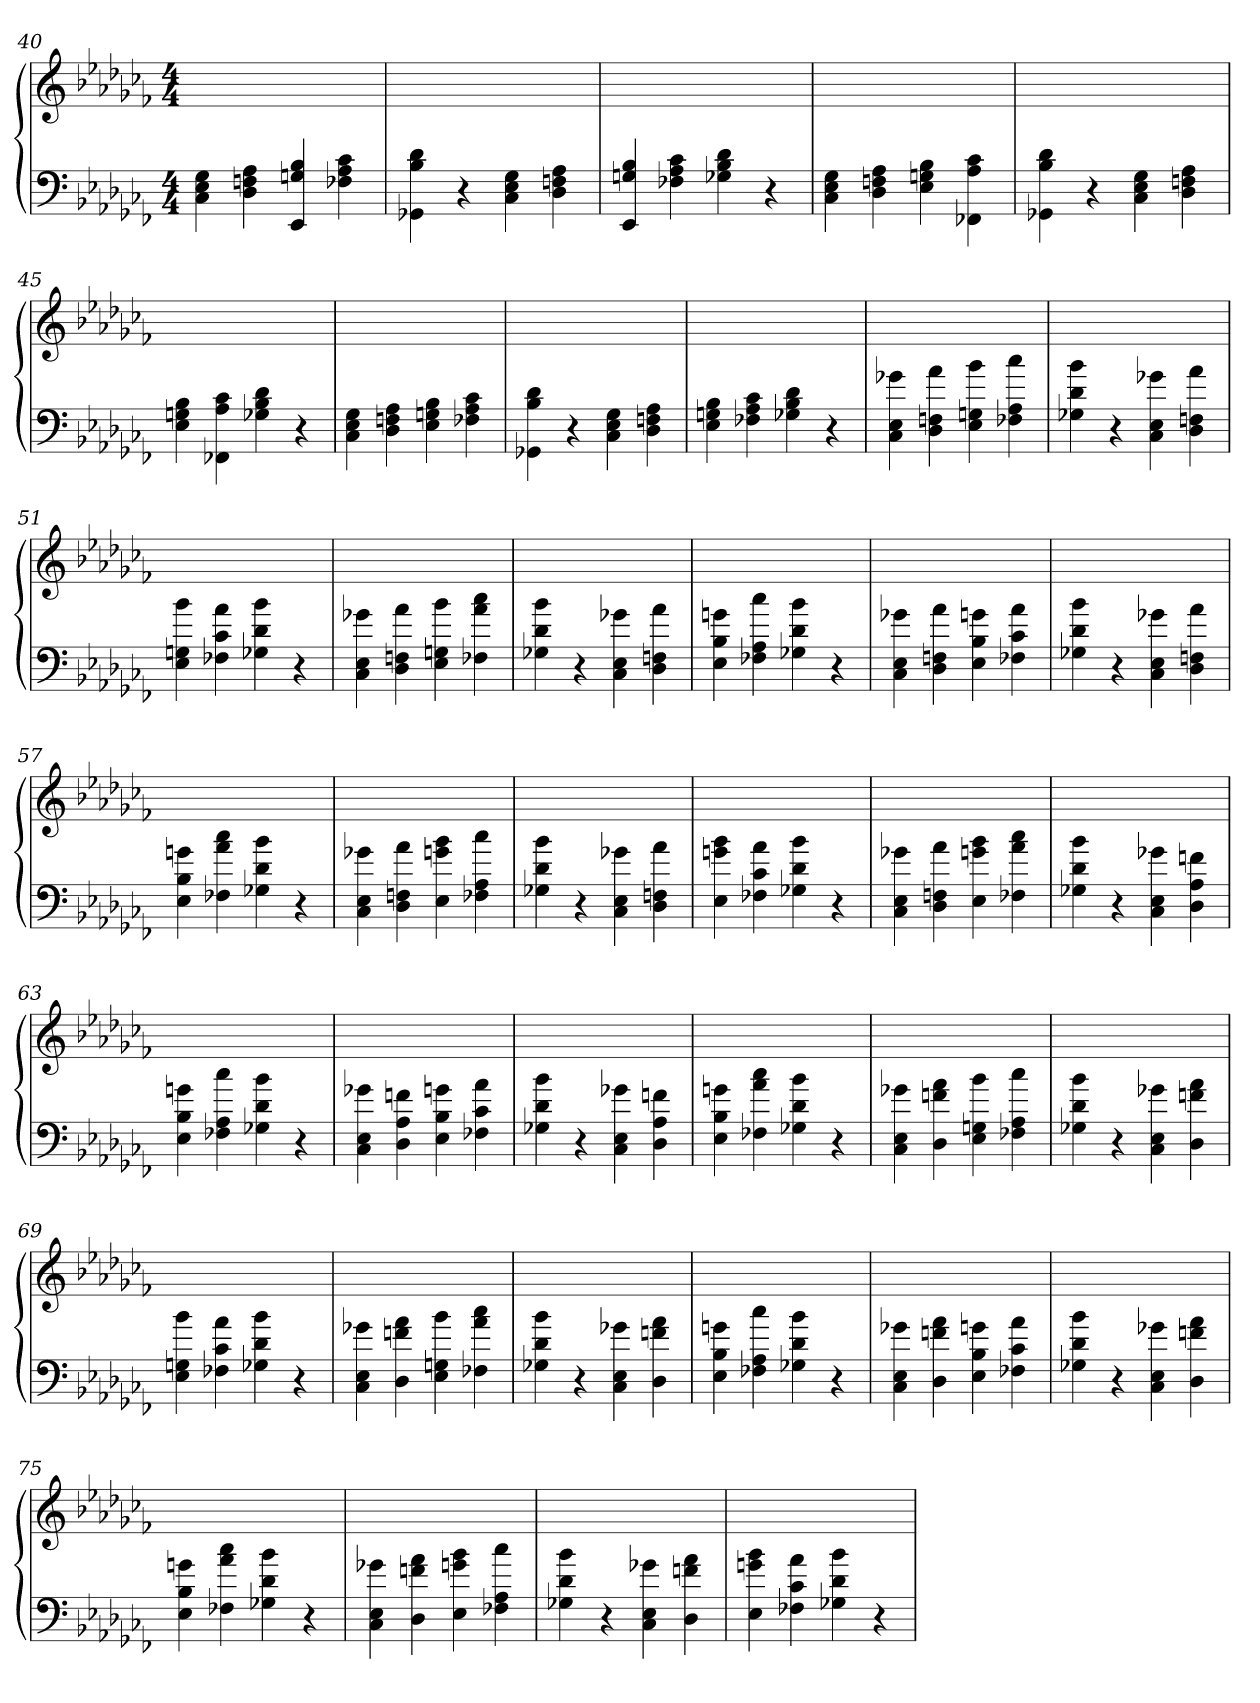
**kern	**kern
*part2	*part1
*staff2	*staff1
*clefF4	*clefG2
*k[b-e-a-d-g-c-f-]	*k[b-e-a-d-g-c-f-]
*C-:	*C-:
*M4/4	*M4/4
=40	=40
4C- 4E- 4G-	1ryy
4D- 4Fn 4A-	.
4EE- 4Gn 4B-	.
4F-X 4A- 4c-	.
=41	=41
4GG-X 4B- 4d-	1ryy
4r	.
4C- 4E- 4G-	.
4D- 4Fn 4A-	.
=42	=42
4EE- 4Gn 4B-	1ryy
4F-X 4A- 4c-	.
4G-X 4B- 4d-	.
4r	.
=43	=43
4C- 4E- 4G-	1ryy
4D- 4Fn 4A-	.
4E- 4Gn 4B-	.
4FF-X 4A- 4c-	.
=44	=44
4GG-X 4B- 4d-	1ryy
4r	.
4C- 4E- 4G-	.
4D- 4Fn 4A-	.
=45	=45
4E- 4Gn 4B-	1ryy
4FF-X 4A- 4c-	.
4G-X 4B- 4d-	.
4r	.
=46	=46
4C- 4E- 4G-	1ryy
4D- 4Fn 4A-	.
4E- 4Gn 4B-	.
4F-X 4A- 4c-	.
=47	=47
4GG-X 4B- 4d-	1ryy
4r	.
4C- 4E- 4G-	.
4D- 4Fn 4A-	.
=48	=48
4E- 4Gn 4B-	1ryy
4F-X 4A- 4c-	.
4G-X 4B- 4d-	.
4r	.
=49	=49
4C- 4E- 4g-X	1ryy
4D- 4Fn 4a-	.
4E- 4Gn 4b-	.
4F-X 4A- 4cc-	.
=50	=50
4G-X 4d- 4b-	1ryy
4r	.
4C- 4E- 4g-X	.
4D- 4Fn 4a-	.
=51	=51
4E- 4Gn 4b-	1ryy
4F-X 4c- 4a-	.
4G-X 4d- 4b-	.
4r	.
=52	=52
4C- 4E- 4g-X	1ryy
4D- 4Fn 4a-	.
4E- 4Gn 4b-	.
4F-X 4a- 4cc-	.
=53	=53
4G-X 4d- 4b-	1ryy
4r	.
4C- 4E- 4g-X	.
4D- 4Fn 4a-	.
=54	=54
4E- 4B- 4gn	1ryy
4F-X 4A- 4cc-	.
4G-X 4d- 4b-	.
4r	.
=55	=55
4C- 4E- 4g-X	1ryy
4D- 4Fn 4a-	.
4E- 4B- 4gn	.
4F-X 4c- 4a-	.
=56	=56
4G-X 4d- 4b-	1ryy
4r	.
4C- 4E- 4g-X	.
4D- 4Fn 4a-	.
=57	=57
4E- 4B- 4gn	1ryy
4F-X 4a- 4cc-	.
4G-X 4d- 4b-	.
4r	.
=58	=58
4C- 4E- 4g-X	1ryy
4D- 4Fn 4a-	.
4E- 4gn 4b-	.
4F-X 4A- 4cc-	.
=59	=59
4G-X 4d- 4b-	1ryy
4r	.
4C- 4E- 4g-X	.
4D- 4Fn 4a-	.
=60	=60
4E- 4gn 4b-	1ryy
4F-X 4c- 4a-	.
4G-X 4d- 4b-	.
4r	.
=61	=61
4C- 4E- 4g-X	1ryy
4D- 4Fn 4a-	.
4E- 4gn 4b-	.
4F-X 4a- 4cc-	.
=62	=62
4G-X 4d- 4b-	1ryy
4r	.
4C- 4E- 4g-X	.
4D- 4A- 4fn	.
=63	=63
4E- 4B- 4gn	1ryy
4F-X 4A- 4cc-	.
4G-X 4d- 4b-	.
4r	.
=64	=64
4C- 4E- 4g-X	1ryy
4D- 4A- 4fn	.
4E- 4B- 4gn	.
4F-X 4c- 4a-	.
=65	=65
4G-X 4d- 4b-	1ryy
4r	.
4C- 4E- 4g-X	.
4D- 4A- 4fn	.
=66	=66
4E- 4B- 4gn	1ryy
4F-X 4a- 4cc-	.
4G-X 4d- 4b-	.
4r	.
=67	=67
4C- 4E- 4g-X	1ryy
4D- 4fn 4a-	.
4E- 4Gn 4b-	.
4F-X 4A- 4cc-	.
=68	=68
4G-X 4d- 4b-	1ryy
4r	.
4C- 4E- 4g-X	.
4D- 4fn 4a-	.
=69	=69
4E- 4Gn 4b-	1ryy
4F-X 4c- 4a-	.
4G-X 4d- 4b-	.
4r	.
=70	=70
4C- 4E- 4g-X	1ryy
4D- 4fn 4a-	.
4E- 4Gn 4b-	.
4F-X 4a- 4cc-	.
=71	=71
4G-X 4d- 4b-	1ryy
4r	.
4C- 4E- 4g-X	.
4D- 4fn 4a-	.
=72	=72
4E- 4B- 4gn	1ryy
4F-X 4A- 4cc-	.
4G-X 4d- 4b-	.
4r	.
=73	=73
4C- 4E- 4g-X	1ryy
4D- 4fn 4a-	.
4E- 4B- 4gn	.
4F-X 4c- 4a-	.
=74	=74
4G-X 4d- 4b-	1ryy
4r	.
4C- 4E- 4g-X	.
4D- 4fn 4a-	.
=75	=75
4E- 4B- 4gn	1ryy
4F-X 4a- 4cc-	.
4G-X 4d- 4b-	.
4r	.
=76	=76
4C- 4E- 4g-X	1ryy
4D- 4fn 4a-	.
4E- 4gn 4b-	.
4F-X 4A- 4cc-	.
=77	=77
4G-X 4d- 4b-	1ryy
4r	.
4C- 4E- 4g-X	.
4D- 4fn 4a-	.
=78	=78
4E- 4gn 4b-	1ryy
4F-X 4c- 4a-	.
4G-X 4d- 4b-	.
4r	.
=	=
*-	*-
